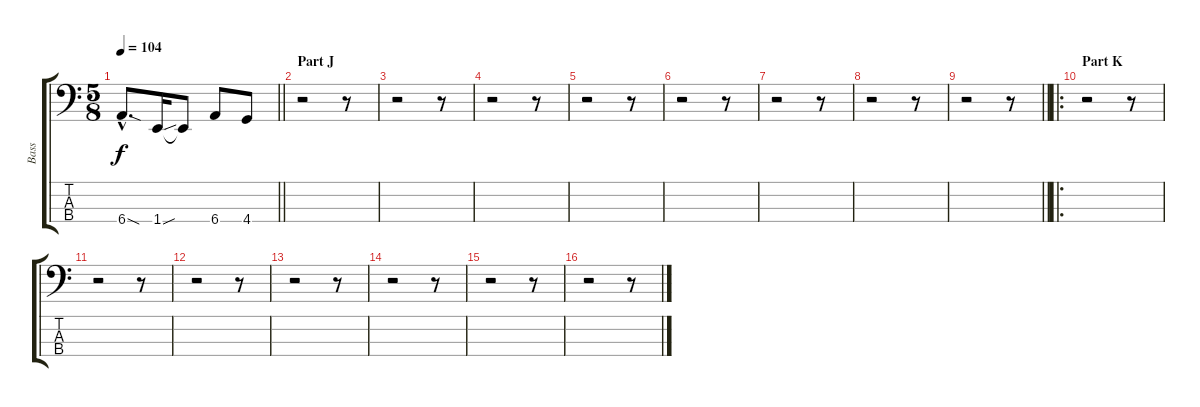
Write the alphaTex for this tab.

\track ("Bass" "Bass") {instrument electricbasspick}
\staff {score tabs}
\tuning (Gb2 Db2 Ab1 Eb1) {hide}
\ts (5 8)
\tempo 104
\clef f4
\barLineRight lightlight
\ks c
6.4{sod hac}.8{d dy f} 1.4{sou}.16 1.4{t}.8 6.4.8 4.4.8 |
\section ("" "Part J")
r.2 r.8 |
r.2 r.8 |
r.2 r.8 |
r.2 r.8 |
r.2 r.8 |
r.2 r.8 |
r.2 r.8 |
\barLineRight lightlight
r.2 r.8 |
\ro
\section ("" "Part K")
r.2 r.8 |
r.2 r.8 |
r.2 r.8 |
r.2 r.8 |
r.2 r.8 |
r.2 r.8 |
r.2 r.8
